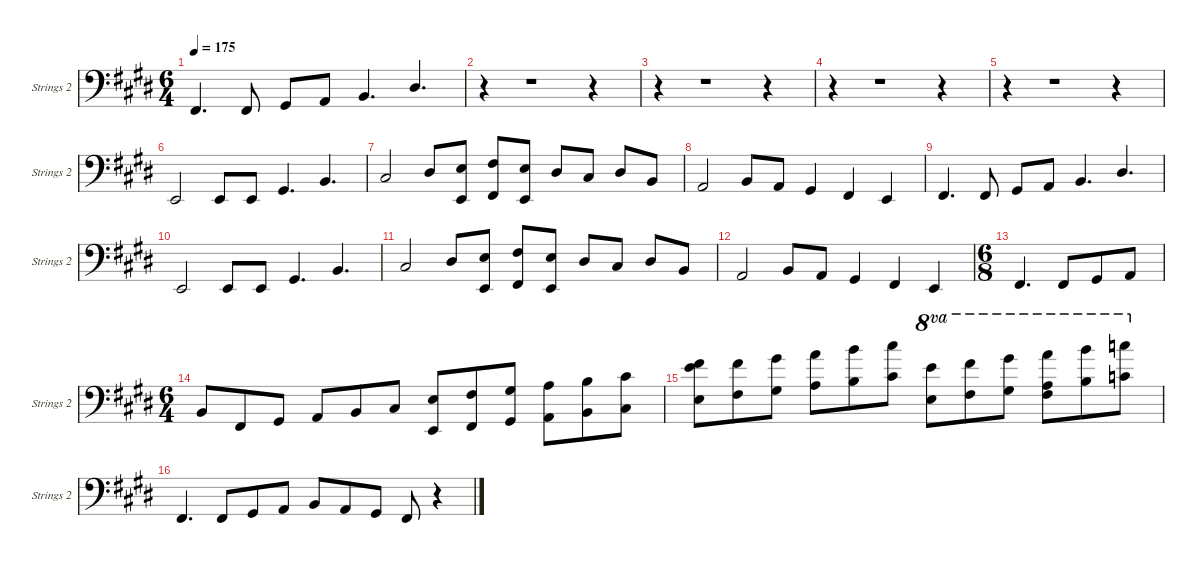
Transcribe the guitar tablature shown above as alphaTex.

\defaultSystemsLayout 4
\hideDynamics
\bracketExtendMode nobrackets
\useSystemSignSeparator
\singleTrackTrackNamePolicy allsystems
\multiTrackTrackNamePolicy allsystems
\firstSystemTrackNameMode fullname
\otherSystemsTrackNameMode fullname
\firstSystemTrackNameOrientation horizontal
\otherSystemsTrackNameOrientation horizontal
\track ("Strings 2" "vln.") {instrument stringensemble1}
\staff {score}
\tuning (E4 B3 G3 D3 A2 C2)
\ts (6 4)
\tempo 175
\clef f4
\ks e
6.6{acc #}.4{d dy mf beam Up} 6.6{acc #}.8{beam Up} 8.6{acc #}.8{beam Up} 0.5{acc forcenatural}.8{beam Up} 11.6{acc forcenatural}.4{d beam Up} 15.6{acc #}.4{d beam Up} |
r.4{beam Down} r.1{beam Down} r.4{beam Down} |
r.4{beam Down} r.1{beam Down} r.4{beam Down} |
r.4{beam Down} r.1{beam Down} r.4{beam Down} |
r.4{beam Down} r.1{beam Down} r.4{beam Down} |
4.6{acc forcenatural}.2{beam Up} 4.6{acc forcenatural}.8{beam Up} 4.6{acc forcenatural}.8{beam Up} 8.6{acc #}.4{d beam Up} 11.6{acc forcenatural}.4{d beam Up} |
13.6{acc #}.2{beam Up} 15.6{acc #}.8{beam Up} (7.5{acc forcenatural} 4.6{acc forcenatural}).8{beam Up} (4.4{acc #} 6.6{acc #}).8{beam Up} (7.5{acc forcenatural} 4.6{acc forcenatural}).8{beam Up} 15.6{acc #}.8{beam Up} 13.6{acc #}.8{beam Up} 15.6{acc #}.8{beam Up} 11.6{acc forcenatural}.8{beam Up} |
9.6{acc forcenatural}.2{beam Up} 11.6{acc forcenatural}.8{beam Up} 0.5{acc forcenatural}.8{beam Up} 8.6{acc #}.4{beam Up} 6.6{acc #}.4{beam Up} 4.6{acc forcenatural}.4{beam Up} |
6.6{acc #}.4{d beam Up} 6.6{acc #}.8{beam Up} 8.6{acc #}.8{beam Up} 0.5{acc forcenatural}.8{beam Up} 11.6{acc forcenatural}.4{d beam Up} 15.6{acc #}.4{d beam Up} |
4.6{acc forcenatural}.2{beam Up} 4.6{acc forcenatural}.8{beam Up} 4.6{acc forcenatural}.8{beam Up} 8.6{acc #}.4{d beam Up} 11.6{acc forcenatural}.4{d beam Up} |
13.6{acc #}.2{beam Up} 15.6{acc #}.8{beam Up} (7.5{acc forcenatural} 4.6{acc forcenatural}).8{beam Up} (4.4{acc #} 6.6{acc #}).8{beam Up} (7.5{acc forcenatural} 4.6{acc forcenatural}).8{beam Up} 15.6{acc #}.8{beam Up} 13.6{acc #}.8{beam Up} 15.6{acc #}.8{beam Up} 11.6{acc forcenatural}.8{beam Up} |
9.6{acc forcenatural}.2{beam Up} 11.6{acc forcenatural}.8{beam Up} 0.5{acc forcenatural}.8{beam Up} 8.6{acc #}.4{beam Up} 6.6{acc #}.4{beam Up} 4.6{acc forcenatural}.4{beam Up} |
\ts (6 8)
\beaming (8 3 3 3 3)
6.6{acc #}.4{d beam Up} 6.6{acc #}.8{beam Up} 8.6{acc #}.8{beam Up} 0.5{acc forcenatural}.8{beam Up} |
\ts (6 4)
\beaming (8 3 3 3 3)
11.6{acc forcenatural}.8{beam Up} 6.6{acc #}.8{beam Up} 8.6{acc #}.8{beam Up} 9.6{acc forcenatural}.8{beam Up} 11.6{acc forcenatural}.8{beam Up} 13.6{acc #}.8{beam Up} (7.5{acc forcenatural} 4.6{acc forcenatural}).8{dy f beam Up} (4.4{acc #} 6.6{acc #}).8{beam Up} (6.4{acc #} 8.6{acc #}).8{beam Up} (7.4{acc forcenatural} 0.5{acc forcenatural}).8{beam Down} (0.2{acc forcenatural} 2.5{acc forcenatural}).8{beam Down} (2.2{acc #} 4.5{acc #}).8{beam Down} |
(16.4{acc #} 19.5{acc forcenatural} 16.6{acc forcenatural}).8{dy mf beam Down} (16.4{acc #} 18.6{acc #}).8{dy f beam Down} (18.4{acc #} 20.6{acc #}).8{beam Down} (19.4{acc forcenatural} 21.6{acc forcenatural}).8{beam Down} (0.2{acc forcenatural} 21.4{acc forcenatural}).8{beam Down} (18.3{acc #} 16.5{acc #}).8{beam Down} (0.1{acc forcenatural} 17.2{acc forcenatural}).8{ot 8va beam Down} (14.1{acc #} 16.4{acc #}).8{ot 8va beam Down} (16.1{acc #} 18.4{acc #}).8{ot 8va beam Down} (17.1{acc forcenatural} 14.3{acc forcenatural} 16.4{acc #}).8{ot 8va beam Down} (19.1{acc forcenatural} 16.3{acc forcenatural}).8{ot 8va beam Down} (20.1{acc forcenatural} 17.3{acc forcenatural}).8{ot 8va beam Down} |
6.6{acc #}.4{d beam Up} 6.6{acc #}.8{beam Up} 8.6{acc #}.8{beam Up} 0.5{acc forcenatural}.8{beam Up} 11.6{acc forcenatural}.8{beam Up} 0.5{acc forcenatural}.8{beam Up} 8.6{acc #}.8{beam Up} 6.6{acc #}.8{beam Up} r.4{beam Up}
